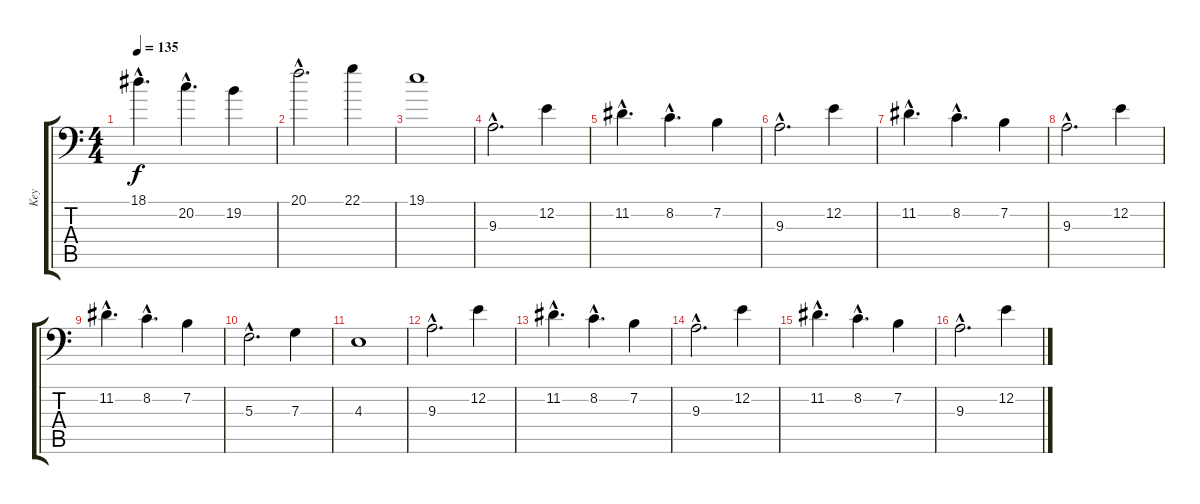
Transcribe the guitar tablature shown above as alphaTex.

\track ("Key" "Key") {instrument lead6voice}
\staff {score tabs}
\tuning (A3 E3 C3 G2 D2 A1) {hide}
\ts (4 4)
\tempo 135
\clef f4
\ks c
18.1{hac}.4{d dy f} 20.2{hac}.4{d} 19.2.4 |
20.1{hac}.2{d} 22.1.4 |
19.1.1 |
9.3{hac}.2{d instrument acousticgrandpiano} 12.2.4 |
11.2{hac}.4{d} 8.2{hac}.4{d} 7.2.4 |
9.3{hac}.2{d} 12.2.4 |
11.2{hac}.4{d} 8.2{hac}.4{d} 7.2.4 |
9.3{hac}.2{d} 12.2.4 |
11.2{hac}.4{d} 8.2{hac}.4{d} 7.2.4 |
5.3{hac}.2{d} 7.3.4 |
4.3.1 |
9.3{hac}.2{d} 12.2.4 |
11.2{hac}.4{d} 8.2{hac}.4{d} 7.2.4 |
9.3{hac}.2{d} 12.2.4 |
11.2{hac}.4{d} 8.2{hac}.4{d} 7.2.4 |
9.3{hac}.2{d} 12.2.4
